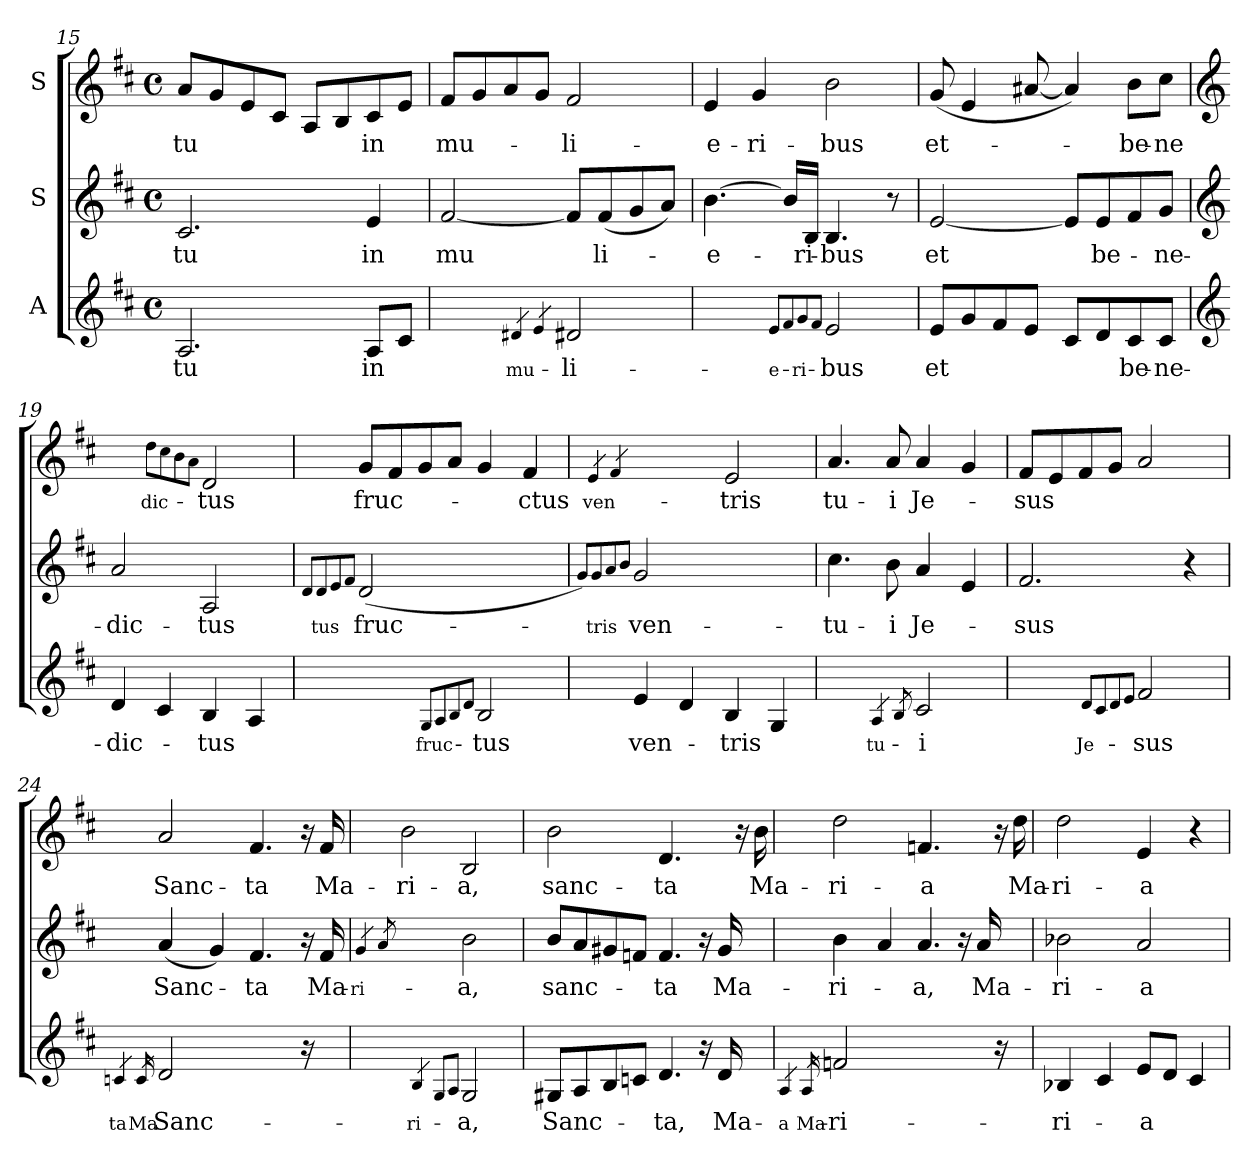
**kern	**text	**kern	**text	**kern	**text
*part3	*part3	*part2	*part2	*part1	*part1
*staff3	*staff3	*staff2	*staff2	*staff1	*staff1
*I"A	*	*I"S	*	*I"S	*
*clefG2	*	*clefG2	*	*clefG2	*
*k[f#c#]	*	*k[f#c#]	*	*k[f#c#]	*
*D:	*	*D:	*	*D:	*
*M4/4	*	*M4/4	*	*M4/4	*
*met(c)	*	*met(c)	*	*met(c)	*
=15	=15	=15	=15	=15	=15
!	!LO:LY:b:cj	!	!LO:LY:b:cj	!	!LO:LY:b:cj
2.A/	tu	2.c#/	tu	8a/L	tu
.	.	.	.	8g/	.
.	.	.	.	8e/	.
.	.	.	.	8c#/J	.
.	.	.	.	8A/L	.
.	.	.	.	8B/	.
!	!LO:LY:b:cj	!	!LO:LY:b:cj	!	!LO:LY:b:cj
8A/L	in	4e/	in	8c#/	in
8c#/J	.	.	.	8e/J	.
!!LO:LB:g=z
=16	=16	=16	=16	=16	=16
!	!	!	!LO:LY:b:cj	!	!LO:LY:b:cj
2ryy	.	[<2f#/	mu	8f#/L	mu-
.	.	.	.	8g/	.
.	.	.	.	8a/	.
.	.	.	.	8g/J	.
!	!LO:LY:b:cj	!	!	!	!
4qd#X/	mu-	.	.	.	.
4qe/	.	.	.	.	.
!	!LO:LY:b:cj	!	!	!	!LO:LY:b:cj
2d#/	-li-	8f#/L]	.	2f#/	-li-
!	!	!	!LO:LY:b:cj	!	!
.	.	(<8f#/	li-	.	.
.	.	8g/	.	.	.
.	.	8a/J)	.	.	.
=17	=17	=17	=17	=17	=17
!	!	!	!LO:LY:b:cj	!	!LO:LY:b:cj
2ryy	.	[>4.b\	-e-	4e/	-e-
!	!	!	!	!	!LO:LY:b:cj
.	.	.	.	4g/	-ri-
.	.	16b/L]	.	.	.
!	!	!	!LO:LY:b:cj	!	!
.	.	16B/J	-ri-	.	.
!	!LO:LY:b:cj	!	!	!	!
8qe/L	-e-	.	.	.	.
8qf#/	.	.	.	.	.
!	!LO:LY:b:cj	!	!	!	!
8qg/	-ri-	.	.	.	.
8qf#/J	.	.	.	.	.
!	!LO:LY:b:cj	!	!LO:LY:b:cj	!	!LO:LY:b:cj
2e/	-bus	4.B/	-bus	2b\	-bus
.	.	8r	.	.	.
=18	=18	=18	=18	=18	=18
!	!LO:LY:b:cj	!	!LO:LY:b:cj	!	!LO:LY:b:cj
8e/L	et	[<2e/	et	(>8g/	et-
8g/	.	.	.	4e/	.
8f#/	.	.	.	.	.
8e/J	.	.	.	[>8a#X/	.
8c#/L	.	8e/L]	.	4a#/])	.
!	!	!	!LO:LY:b:cj	!	!
8d/	.	8e/	be-	.	.
!	!LO:LY:b:cj	!	!	!	!LO:LY:b:cj
8c#/	be-	8f#/	.	8b\L	-be-
!	!LO:LY:b:cj	!	!LO:LY:b:cj	!	!LO:LY:b:cj
8c#/J	-ne-	8g/J	-ne-	8cc#\J	-ne
!!LO:PB:g=z
=19	=19	=19	=19	=19	=19
*clefG2	*	*clefG2	*	*clefG2	*
!	!LO:LY:b:cj	!	!LO:LY:b:cj	!	!
4d/	-dic-	2a/	-dic-	2ryy	.
4c#/	.	.	.	.	.
!	!	!	!	!	!LO:LY:b:cj
.	.	.	.	8qdd\L	dic-
.	.	.	.	8qcc#\	.
.	.	.	.	8qb\	.
.	.	.	.	8qa\J	.
!	!LO:LY:b:cj	!	!LO:LY:b:cj	!	!LO:LY:b:cj
4B/	-tus	2A/	-tus	2d/	-tus
4A/	.	.	.	.	.
=20	=20	=20	=20	=20	=20
.	.	8qd/L)	.	.	.
!	!	!	!LO:LY:b:cj	!	!
.	.	8qd/	-tus	.	.
.	.	8qe/	.	.	.
.	.	8qf#/J	.	.	.
!	!	!	!LO:LY:b:cj	!	!LO:LY:b:cj
2ryy	.	(<2d/	fruc-	8g/L	fruc-
.	.	.	.	8f#/	.
.	.	.	.	8g/	.
.	.	.	.	8a/J	.
!	!LO:LY:b:cj	!	!	!	!
8qG/L	fruc-	.	.	.	.
8qA/	.	.	.	.	.
8qB/	.	.	.	.	.
8qd/J	.	.	.	.	.
!	!LO:LY:b:cj	!	!	!	!
2B/	-tus	2ryy	.	4g/	.
!	!	!	!	!	!LO:LY:b:cj
.	.	.	.	4f#/	-ctus
=21	=21	=21	=21	=21	=21
.	.	8qg/L)	.	.	.
!	!	!	!LO:LY:b:cj	!	!
.	.	8qg/	-tris	.	.
!	!	!	!	!	!LO:LY:b:cj
.	.	8qa/	.	4qe/	ven-
.	.	8qb/J	.	4qf#/	.
!	!LO:LY:b:cj	!	!LO:LY:b:cj	!	!
4e/	ven-	(<2g/	ven-	2ryy	.
4d/	.	.	.	.	.
!	!LO:LY:b:cj	!	!	!	!LO:LY:b:cj
4B/	-tris	2ryy	.	2e/	-tris
4G/	.	.	.	.	.
!!LO:LB:g=z
=22	=22	=22	=22	=22	=22
!	!	!	!LO:LY:b:cj	!	!LO:LY:b:cj
2ryy	.	4.cc#\	tu-	4.a/	tu-
!	!	!	!LO:LY:b:cj	!	!LO:LY:b:cj
.	.	8b\	-i	8a/	-i
!	!LO:LY:b:cj	!	!	!	!
4qA/	tu-	.	.	.	.
8qB/	.	.	.	.	.
!	!LO:LY:b:cj	!	!LO:LY:b:cj	!	!LO:LY:b:cj
2c#/	-i	4a/	Je-	4a/	Je-
.	.	4e/	.	4g/	.
=23	=23	=23	=23	=23	=23
!	!	!	!LO:LY:b:cj	!	!LO:LY:b:cj
2ryy	.	2.f#/	-sus	8f#/L	-sus
.	.	.	.	8e/	.
.	.	.	.	8f#/	.
.	.	.	.	8g/J	.
!	!LO:LY:b:cj	!	!	!	!
8qd/L	Je-	.	.	.	.
8qc#/	.	.	.	.	.
8qd/	.	.	.	.	.
8qe/J	.	.	.	.	.
!	!LO:LY:b:cj	!	!	!	!
2f#/	-sus	.	.	2a/	.
.	.	4r	.	.	.
=24	=24	=24	=24	=24	=24
!	!LO:LY:b:cj	!	!	!	!
4qcn/	-ta	.	.	.	.
!	!LO:LY:b:cj	!	!	!	!
16qc/	Ma-	.	.	.	.
!	!LO:LY:b:cj	!	!LO:LY:b:cj	!	!LO:LY:b:cj
2d/	Sanc-	(<4a/	Sanc-	2a/	Sanc-
.	.	4g/)	.	.	.
!	!	!	!LO:LY:b:cj	!	!LO:LY:b:cj
4.ryy	.	4.f#/	-ta	4.f#/	-ta
16ra	.	16ra	.	16ra	.
!	!	!	!LO:LY:b:cj	!	!LO:LY:b:cj
16ryy	.	16f#/	Ma-	16f#/	Ma-
!!LO:LB:g=z
=25	=25	=25	=25	=25	=25
!	!	!	!LO:LY:b:cj	!	!
.	.	4qg/	-ri-	.	.
.	.	8qa/	.	.	.
!	!	!	!	!	!LO:LY:b:cj
2ryy	.	2ryy	.	2b\	-ri-
!	!LO:LY:b:cj	!	!	!	!
4qB/	-ri-	.	.	.	.
8qG/L	.	.	.	.	.
8qA/J	.	.	.	.	.
!	!LO:LY:b:cj	!	!LO:LY:b:cj	!	!LO:LY:b:cj
2G/	-a,	2b\	-a,	2B/	-a,
=26	=26	=26	=26	=26	=26
!	!LO:LY:b:cj	!	!LO:LY:b:cj	!	!LO:LY:b:cj
8G#X/L	Sanc-	8b/L	sanc-	2b\	sanc-
8A/	.	8a/	.	.	.
8B/	.	8g#X/	.	.	.
8cn/J	.	8fn/J	.	.	.
!LO:N:vis=4.	!LO:LY:b:cj	!LO:N:vis=4.	!LO:LY:b:cj	!	!LO:LY:b:cj
4d/	-ta,	4f/	-ta	4.d/	-ta
16ra	.	16ra	.	.	.
!	!LO:LY:b:cj	!	!LO:LY:b:cj	!	!
16d/	Ma-	16g#/	Ma-	.	.
8ryy	.	8ryy	.	16ra	.
!	!	!	!	!	!LO:LY:b:cj
.	.	.	.	16b\	Ma-
=27	=27	=27	=27	=27	=27
!	!LO:LY:b:cj	!	!	!	!
4qA/	-a	.	.	.	.
!	!LO:LY:b:cj	!	!	!	!
16qA/	Ma-	.	.	.	.
!	!LO:LY:b:cj	!	!LO:LY:b:cj	!	!LO:LY:b:cj
2fn/	-ri-	4b\	-ri-	2dd\	-ri-
.	.	4a/	.	.	.
!	!	!LO:N:vis=4.	!LO:LY:b:cj	!	!LO:LY:b:cj
4.ryy	.	4a/	-a,	4.fn/	-a
.	.	16ra	.	.	.
!	!	!	!LO:LY:b:cj	!	!
.	.	16a/	Ma-	.	.
16ra	.	8ryy	.	16ra	.
!	!	!	!	!	!LO:LY:b:cj
16ryy	.	.	.	16dd\	Ma-
=28	=28	=28	=28	=28	=28
!	!LO:LY:b:cj	!	!LO:LY:b:cj	!	!LO:LY:b:cj
4B-X/	-ri-	2b-X\	-ri-	2dd\	-ri-
4c#/	.	.	.	.	.
!	!LO:LY:b:rj	!	!LO:LY:b:cj	!	!LO:LY:b:cj
8e/L	-a	2a/	-a	4e/	-a
8d/J	.	.	.	.	.
4c#/	.	.	.	4r	.
=	=	=	=	=	=
*-	*-	*-	*-	*-	*-
